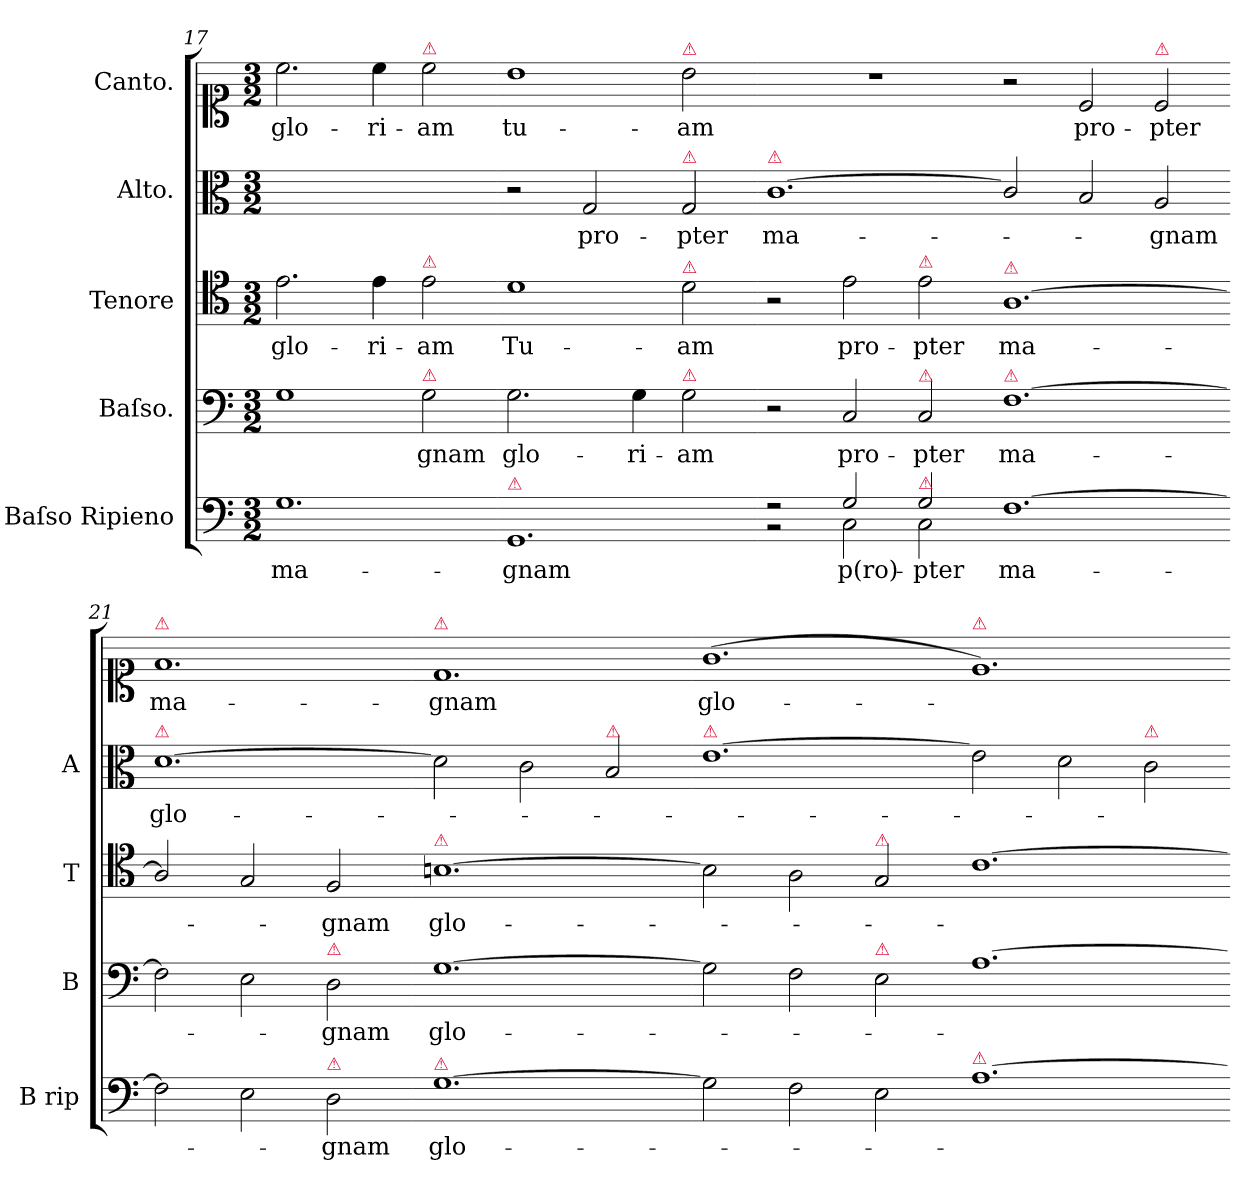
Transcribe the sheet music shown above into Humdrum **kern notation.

**kern	**text	**kern	**text	**kern	**text	**kern	**text	**kern	**text
*part5	*part5	*part4	*part4	*part3	*part3	*part2	*part2	*part1	*part1
*staff5	*staff5	*staff4	*staff4	*staff3	*staff3	*staff2	*staff2	*staff1	*staff1
*I"Baſso Ripieno	*	*I"Baſso.	*	*I"Tenore	*	*I"Alto.	*	*I"Canto.	*
*I'B rip	*	*I'B	*	*I'T	*	*I'A	*	*	*
*clefF4	*	*clefF4	*	*clefC4	*	*clefC3	*	*clefC1	*
*k[]	*	*k[]	*	*k[]	*	*k[]	*	*k[]	*
*M3/2	*	*M3/2	*	*M3/2	*	*M3/2	*	*M3/2	*
=17	=17	=17	=17	=17	=17	=17	=17	=17	=17
!	!	!	!	!	!LO:LY:i	!	!	!	!LO:LY:i
1.G\	ma-	1G\	.	2.e\	glo-	1.ryy	.	2.cc\	glo-
!	!	!	!	!	!LO:LY:i	!	!	!	!LO:LY:i
.	.	.	.	4e\	-ri-	.	.	4cc\	-ri-
!	!	!	!	!	!	!	!	!LO:TX:a:color=crimson:t=⚠	!
!	!	!	!	!LO:TX:a:color=crimson:t=⚠	!	!	!	!	!
!	!	!LO:TX:a:color=crimson:t=⚠	!	!	!	!	!	!	!
!	!	!	!	!	!LO:LY:i	!	!	!	!LO:LY:i
.	.	2G\	-gnam	2e\	-am	.	.	2cc\	-am
=18-	=18-	=18-	=18-	=18-	=18-	=18-	=18-	=18-	=18-
!LO:TX:a:color=crimson:t=⚠	!	!	!	!	!	!	!	!	!
1.GG/	-gnam	2.G\	glo-	1d\	Tu-	2r	.	1b\	tu-
.	.	.	.	.	.	2G/	pro-	.	.
.	.	4G\	-ri-	.	.	.	.	.	.
!	!	!	!	!	!	!	!	!LO:TX:a:color=crimson:t=⚠	!
!	!	!	!	!	!	!LO:TX:a:color=crimson:t=⚠	!	!	!
!	!	!	!	!LO:TX:a:color=crimson:t=⚠	!	!	!	!	!
!	!	!LO:TX:a:color=crimson:t=⚠	!	!	!	!	!	!	!
.	.	2G\	-am	2d\	-am	2G/	-pter	2b\	-am
=19-	=19-	=19-	=19-	=19-	=19-	=19-	=19-	=19-	=19-
*^	*	*	*	*	*	*	*	*	*
!	!	!	!	!	!	!	!LO:TX:a:color=crimson:t=⚠	!	!	!
2rF	2r	.	2r	.	2r	.	[1.c\	ma-	1.r	.
2G/	2C\	p(ro)-	2C/	pro-	2e\	pro-	.	.	.	.
!	!	!	!	!	!LO:TX:a:color=crimson:t=⚠	!	!	!	!	!
!	!	!	!LO:TX:a:color=crimson:t=⚠	!	!	!	!	!	!	!
!LO:TX:a:color=crimson:t=⚠	!	!	!	!	!	!	!	!	!	!
2G/	2C\	-pter	2C/	-pter	2e\	-pter	.	.	.	.
=20-	=20-	=20-	=20-	=20-	=20-	=20-	=20-	=20-	=20-	=20-
!	!	!	!	!	!LO:TX:a:color=crimson:t=⚠	!	!	!	!	!
!	!	!	!LO:TX:a:color=crimson:t=⚠	!	!	!	!	!	!	!
*v	*v	*	*	*	*	*	*	*	*	*
[1.F\	ma-	[1.F\	ma-	[1.A\	ma-	2c/]	.	2r	.
.	.	.	.	.	.	2B/	.	2c/	pro-
!	!	!	!	!	!	!	!	!LO:TX:a:color=crimson:t=⚠	!
.	.	.	.	.	.	2A/	-gnam	2c/	-pter
=21-	=21-	=21-	=21-	=21-	=21-	=21-	=21-	=21-	=21-
!	!	!	!	!	!	!	!	!LO:TX:a:color=crimson:t=⚠	!
!	!	!	!	!	!	!LO:TX:a:color=crimson:t=⚠	!	!	!
2F\]	.	2F\]	.	2A/]	.	[1.d\	glo-	1.f/	ma-
2E\	.	2E\	.	2G/	.	.	.	.	.
!	!	!LO:TX:a:color=crimson:t=⚠	!	!	!	!	!	!	!
!LO:TX:a:color=crimson:t=⚠	!	!	!	!	!	!	!	!	!
2D\	-gnam	2D\	-gnam	2F/	-gnam	.	.	.	.
=22-	=22-	=22-	=22-	=22-	=22-	=22-	=22-	=22-	=22-
!	!	!	!	!	!	!	!	!LO:TX:a:color=crimson:t=⚠	!
!	!	!	!	!LO:TX:a:color=crimson:t=⚠	!	!	!	!	!
!LO:TX:a:color=crimson:t=⚠	!	!	!	!	!	!	!	!	!
[1.G\	glo-	[1.G\	glo-	[1.Bn\	glo-	2d\]	.	1.d/	-gnam
.	.	.	.	.	.	2c\	.	.	.
!	!	!	!	!	!	!LO:TX:a:color=crimson:t=⚠	!	!	!
.	.	.	.	.	.	2B/	.	.	.
=23-	=23-	=23-	=23-	=23-	=23-	=23-	=23-	=23-	=23-
!	!	!	!	!	!	!LO:TX:a:color=crimson:t=⚠	!	!	!
2G\]	.	2G\]	.	2B\]	.	[1.e\	.	(1.g\	glo-
2F\	.	2F\	.	2A\	.	.	.	.	.
!	!	!	!	!LO:TX:a:color=crimson:t=⚠	!	!	!	!	!
!	!	!LO:TX:a:color=crimson:t=⚠	!	!	!	!	!	!	!
2E\	.	2E\	.	2G/	.	.	.	.	.
=24-	=24-	=24-	=24-	=24-	=24-	=24-	=24-	=24-	=24-
!	!	!	!	!	!	!	!	!LO:TX:a:color=crimson:t=⚠	!
!LO:TX:a:color=crimson:t=⚠	!	!	!	!	!	!	!	!	!
[1.A\	.	[1.A\	.	[1.c\	.	2e\]	.	1.e/)	.
.	.	.	.	.	.	2d\	.	.	.
!	!	!	!	!	!	!LO:TX:a:color=crimson:t=⚠	!	!	!
.	.	.	.	.	.	2c\	.	.	.
=-	=-	=-	=-	=-	=-	=-	=-	=-	=-
*-	*-	*-	*-	*-	*-	*-	*-	*-	*-
